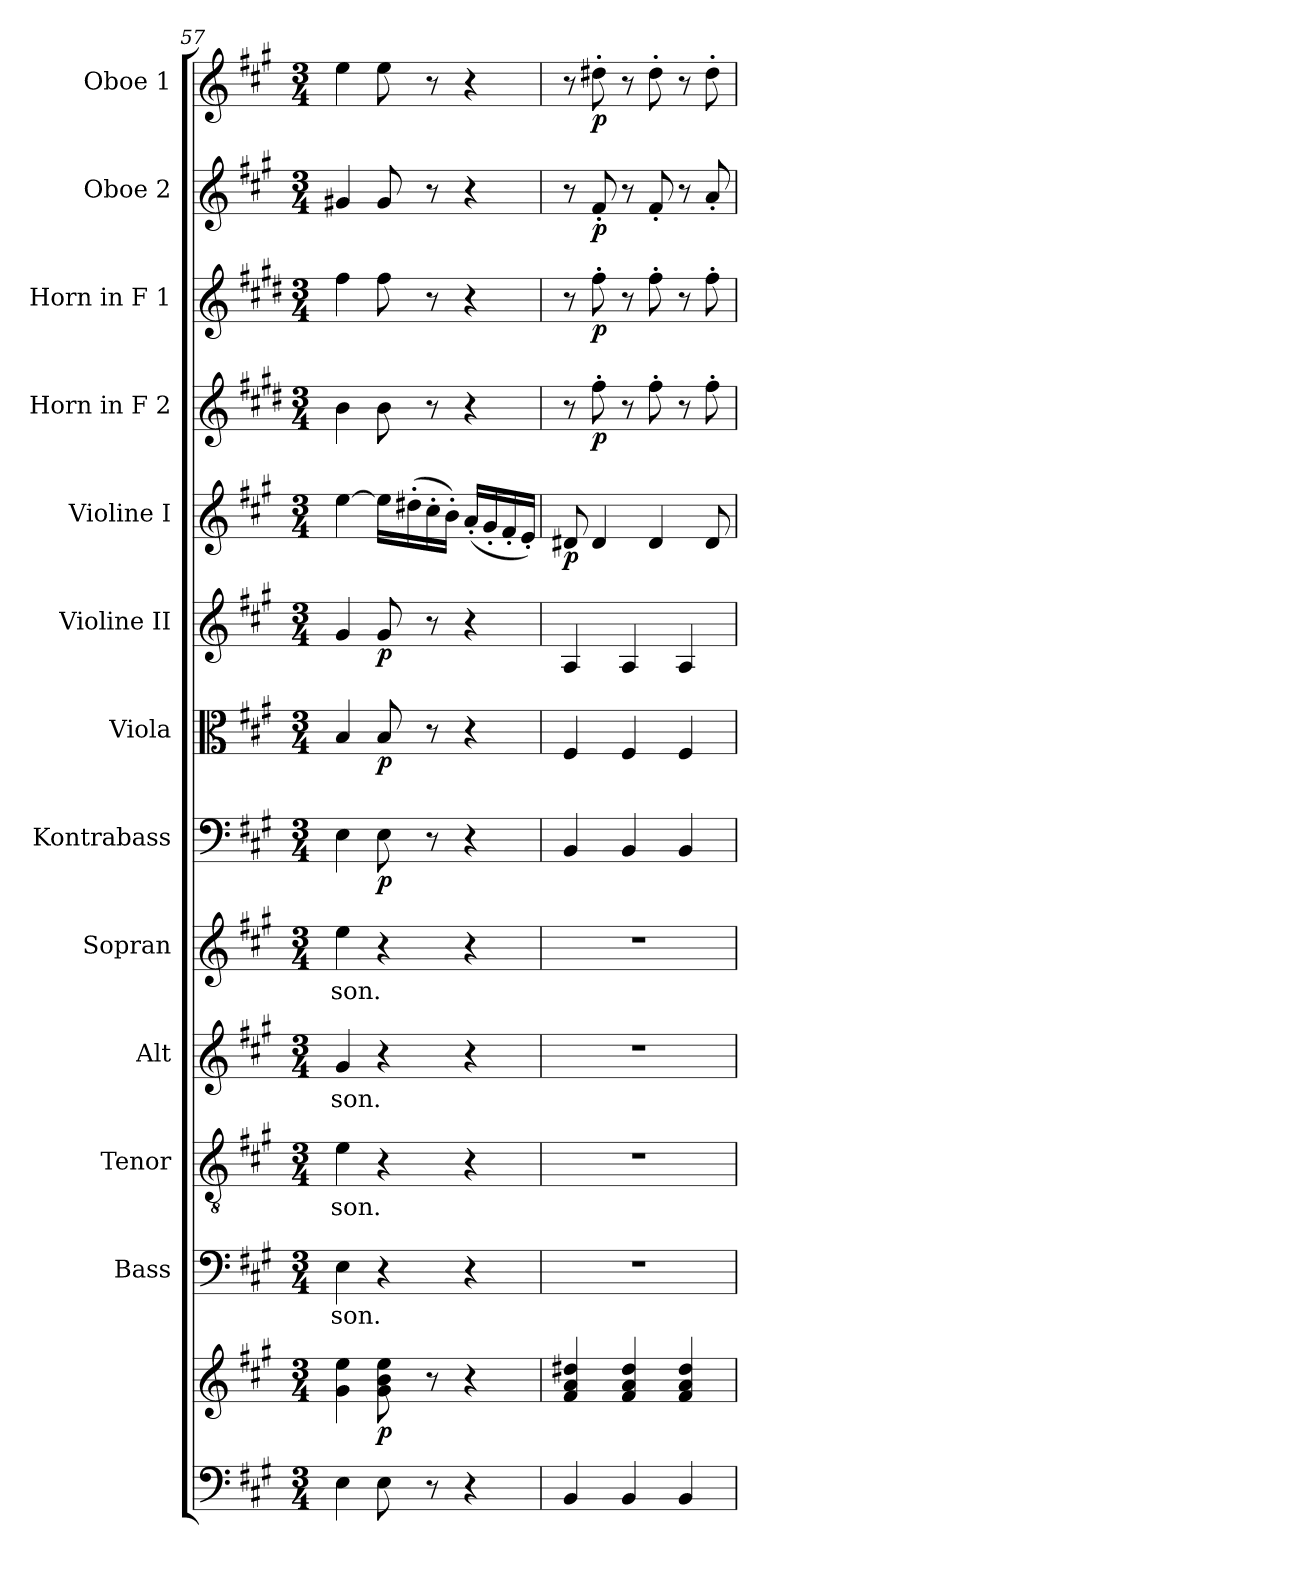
**kern	**kern	**dynam	**kern	**text	**kern	**text	**kern	**text	**kern	**text	**kern	**dynam	**kern	**dynam	**kern	**dynam	**kern	**dynam	**kern	**dynam	**kern	**dynam	**kern	**dynam	**kern	**dynam
*part13	*part13	*part13	*part12	*part12	*part11	*part11	*part10	*part10	*part9	*part9	*part8	*part8	*part7	*part7	*part6	*part6	*part5	*part5	*part4	*part4	*part3	*part3	*part2	*part2	*part1	*part1
*staff14	*staff13	*staff13/14	*staff12	*staff12	*staff11	*staff11	*staff10	*staff10	*staff9	*staff9	*staff8	*staff8	*staff7	*staff7	*staff6	*staff6	*staff5	*staff5	*staff4	*staff4	*staff3	*staff3	*staff2	*staff2	*staff1	*staff1
*	*	*	*I"Bass	*	*I"Tenor	*	*I"Alt	*	*I"Sopran	*	*I"Kontrabass	*	*I"Viola	*	*I"Violine II	*	*I"Violine I	*	*I"Horn in F 2	*	*I"Horn in F 1	*	*I"Oboe 2	*	*I"Oboe 1	*
*	*	*	*I'B.	*	*I'T.	*	*I'A.	*	*I'S.	*	*I'Kb.	*	*I'Vla.	*	*I'Vl. II	*	*I'Vl. I	*	*	*	*	*	*I'Ob.. 2	*	*I'Ob. 1	*
!!LO:PB:g=z
*clefF4	*clefG2	*	*clefF4	*	*clefGv2	*	*clefG2	*	*clefG2	*	*clefF4	*	*clefC3	*	*clefG2	*	*clefG2	*	*clefG2	*	*clefG2	*	*clefG2	*	*clefG2	*
*	*	*	*	*	*	*	*	*	*	*	*ITrd7c12	*	*	*	*	*	*	*	*ITrd4c7	*	*ITrd4c7	*	*	*	*	*
*k[f#c#g#]	*k[f#c#g#]	*	*k[f#c#g#]	*	*k[f#c#g#]	*	*k[f#c#g#]	*	*k[f#c#g#]	*	*k[f#c#g#]	*	*k[f#c#g#]	*	*k[f#c#g#]	*	*k[f#c#g#]	*	*k[f#c#g#]	*	*k[f#c#g#]	*	*k[f#c#g#]	*	*k[f#c#g#]	*
*A:	*A:	*	*A:	*	*A:	*	*A:	*	*A:	*	*A:	*	*A:	*	*A:	*	*A:	*	*A:	*	*A:	*	*A:	*	*A:	*
*M3/4	*M3/4	*	*M3/4	*	*M3/4	*	*M3/4	*	*M3/4	*	*M3/4	*	*M3/4	*	*M3/4	*	*M3/4	*	*M3/4	*	*M3/4	*	*M3/4	*	*M3/4	*
=57	=57	=57	=57	=57	=57	=57	=57	=57	=57	=57	=57	=57	=57	=57	=57	=57	=57	=57	=57	=57	=57	=57	=57	=57	=57	=57
!	!	!	!	!LO:LY:b	!	!LO:LY:b	!	!LO:LY:b	!	!LO:LY:b	!	!	!	!	!	!	!	!	!	!	!	!	!	!	!	!
4E\	4g#\ 4ee\	.	4E\	-son.	4e\	-son.	4g#/	-son.	4ee\	-son.	4EE\	.	4B/	.	4g#/	.	[4ee\	.	4e\	.	4b\	.	4g#X/	.	4ee\	.
!	!	!LO:DY:b	!	!	!	!	!	!	!	!	!	!LO:DY:b	!	!LO:DY:b	!	!LO:DY:b	!	!	!	!	!	!	!	!	!	!
8E\	8g#\ 8b\ 8ee\	p	4r	.	4r	.	4r	.	4r	.	8EE\	p	8B/	p	8g#/	p	16ee\LL]	.	8e\	.	8b\	.	8g#/	.	8ee\	.
.	.	.	.	.	.	.	.	.	.	.	.	.	.	.	.	.	(>16dd#X'>\	.	.	.	.	.	.	.	.	.
8r	8r	.	.	.	.	.	.	.	.	.	8r	.	8r	.	8r	.	16cc#'>\	.	8r	.	8r	.	8r	.	8r	.
.	.	.	.	.	.	.	.	.	.	.	.	.	.	.	.	.	16b'>\JJ)	.	.	.	.	.	.	.	.	.
4r	4r	.	4r	.	4r	.	4r	.	4r	.	4r	.	4r	.	4r	.	(<16a'</LL	.	4r	.	4r	.	4r	.	4r	.
.	.	.	.	.	.	.	.	.	.	.	.	.	.	.	.	.	16g#'</	.	.	.	.	.	.	.	.	.
.	.	.	.	.	.	.	.	.	.	.	.	.	.	.	.	.	16f#'</	.	.	.	.	.	.	.	.	.
.	.	.	.	.	.	.	.	.	.	.	.	.	.	.	.	.	16e'</JJ)	.	.	.	.	.	.	.	.	.
=58	=58	=58	=58	=58	=58	=58	=58	=58	=58	=58	=58	=58	=58	=58	=58	=58	=58	=58	=58	=58	=58	=58	=58	=58	=58	=58
!	!	!	!	!	!	!	!	!	!	!	!	!	!	!	!	!	!	!LO:DY:b	!	!	!	!	!	!	!	!
4BB/	4f#/ 4a/ 4dd#X/	.	2.r	.	2.r	.	2.r	.	2.r	.	4BBB/	.	4F#/	.	4A/	.	8d#X/	p	8r	.	8r	.	8r	.	8r	.
!	!	!	!	!	!	!	!	!	!	!	!	!	!	!	!	!	!	!	!	!LO:DY:b	!	!LO:DY:b	!	!LO:DY:b	!	!LO:DY:b
.	.	.	.	.	.	.	.	.	.	.	.	.	.	.	.	.	4d#/	.	8b'>\	p	8b'>\	p	8f#'</	p	8dd#X'>\	p
4BB/	4f#/ 4a/ 4dd#/	.	.	.	.	.	.	.	.	.	4BBB/	.	4F#/	.	4A/	.	.	.	8r	.	8r	.	8r	.	8r	.
.	.	.	.	.	.	.	.	.	.	.	.	.	.	.	.	.	4d#/	.	8b'>\	.	8b'>\	.	8f#'</	.	8dd#'>\	.
4BB/	4f#/ 4a/ 4dd#/	.	.	.	.	.	.	.	.	.	4BBB/	.	4F#/	.	4A/	.	.	.	8r	.	8r	.	8r	.	8r	.
.	.	.	.	.	.	.	.	.	.	.	.	.	.	.	.	.	8d#/	.	8b'>\	.	8b'>\	.	8a'</	.	8dd#'>\	.
=	=	=	=	=	=	=	=	=	=	=	=	=	=	=	=	=	=	=	=	=	=	=	=	=	=	=
*-	*-	*-	*-	*-	*-	*-	*-	*-	*-	*-	*-	*-	*-	*-	*-	*-	*-	*-	*-	*-	*-	*-	*-	*-	*-	*-
